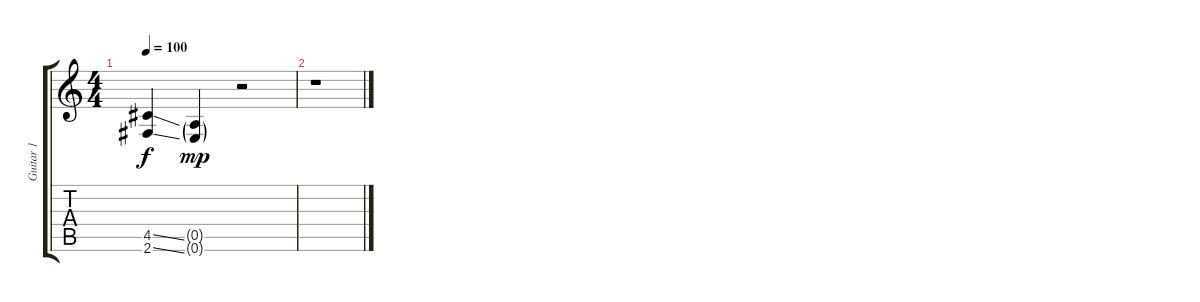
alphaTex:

\track ("Guitar 1" "Guitar 1") {instrument distortionguitar}
\staff {score tabs}
\tuning (E4 B3 G3 D3 A2 E2) {hide}
\ts (4 4)
\tempo 100
\clef g2
\ks c
(4.5{ss} 2.6{ss}).4{dy f} (0.5{g} 0.6{g}).4{dy mp volume 0} r.2 |
r.1
